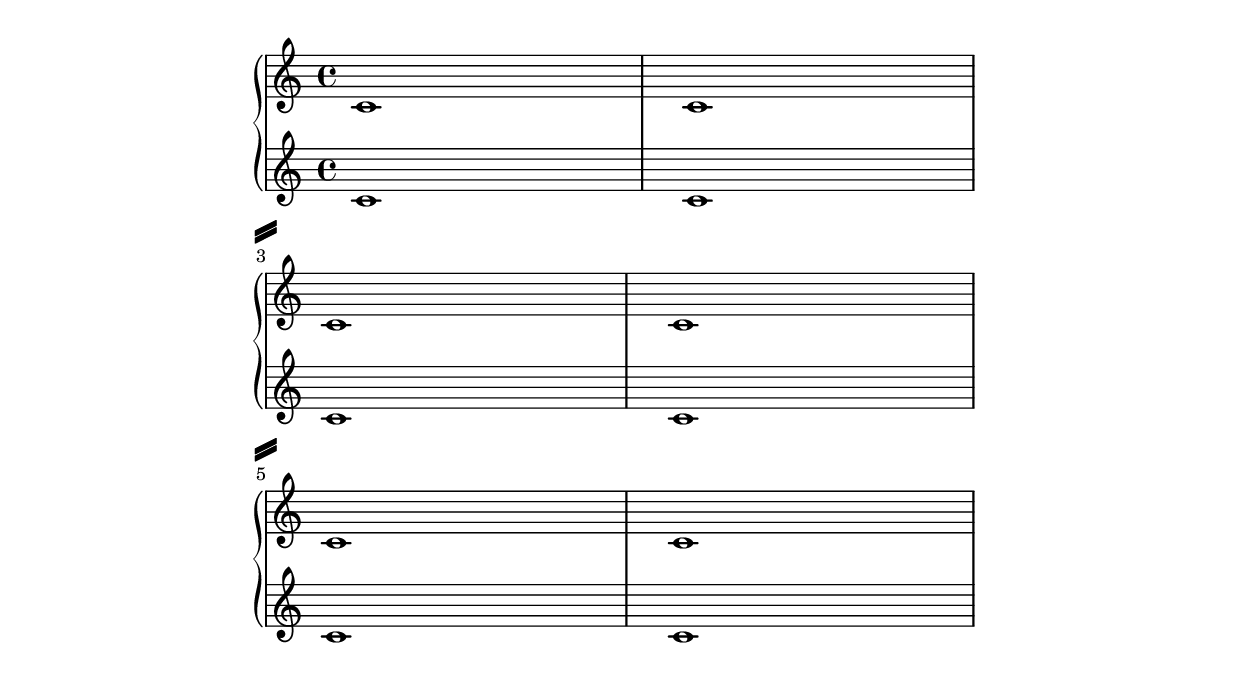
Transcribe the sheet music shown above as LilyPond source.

%% Generated by lilypond-book.py
%% Options: [exampleindent=10.16\mm,indent=0\mm,line-width=160\mm]
\include "lilypond-book-preamble.ly"


% ****************************************************************
% Start cut-&-pastable-section
% ****************************************************************



\paper {
  indent = 0\mm
  line-width = 160\mm
  % offset the left padding, also add 1mm as lilypond creates cropped
  % images with a little space on the right
  line-width = #(- line-width (* mm  3.000000) (* mm 1))
}

\layout {
  
}





% ****************************************************************
% ly snippet:
% ****************************************************************
\sourcefilename "setting-system-separators.ly"
\sourcefileline 0
%% DO NOT EDIT this file manually; it is automatically
%% generated from LSR http://lsr.di.unimi.it
%% Make any changes in LSR itself, or in Documentation/snippets/new/ ,
%% and then run scripts/auxiliar/makelsr.py
%%
%% This file is in the public domain.
\version "2.18.0"

\header {
%% Translation of GIT committish: ff9ca62acddb818b7788d7818a5c7eb0ddb6cdcb
  texidoces = "
Se pueden insertar separadores sistema entre los sistemas de una
página.  Se puede usar cualquier elemento de marcado, pero
@code{\\slashSeparator} está disponible como una elección
predeterminada adecuada.

"
  doctitlees = "Fijar un separador entre los sistemas"

%% Translation of GIT committish: 08c1ead90d9f49e66ce54208639fb9ef48ca52a6
  texidocfr = "
La séparation entre deux systèmes consécutifs peut être mise en
évidence par n'importe quel @emph{markup}.  LilyPond dispose à cet effet
d'une double oblique inversée : @code{\\slashSeparator}.

"
  doctitlefr = "Séparation visuelle entre les systèmes"

  lsrtags = "paper-and-layout, staff-notation, tweaks-and-overrides"

  texidoc = "
System separators can be inserted between systems.  Any markup can be
used, but @code{\\slashSeparator} has been provided as a sensible
default.

"
  doctitle = "Setting system separators"
} % begin verbatim

\paper {
  system-separator-markup = \slashSeparator
  line-width = 120
}

notes = \relative c' {
  c1 | c \break
  c1 | c \break
  c1 | c
}

\book {
  \score {
    \new GrandStaff <<
      \new Staff \notes
      \new Staff \notes
    >>
  }
}



% ****************************************************************
% end ly snippet
% ****************************************************************
